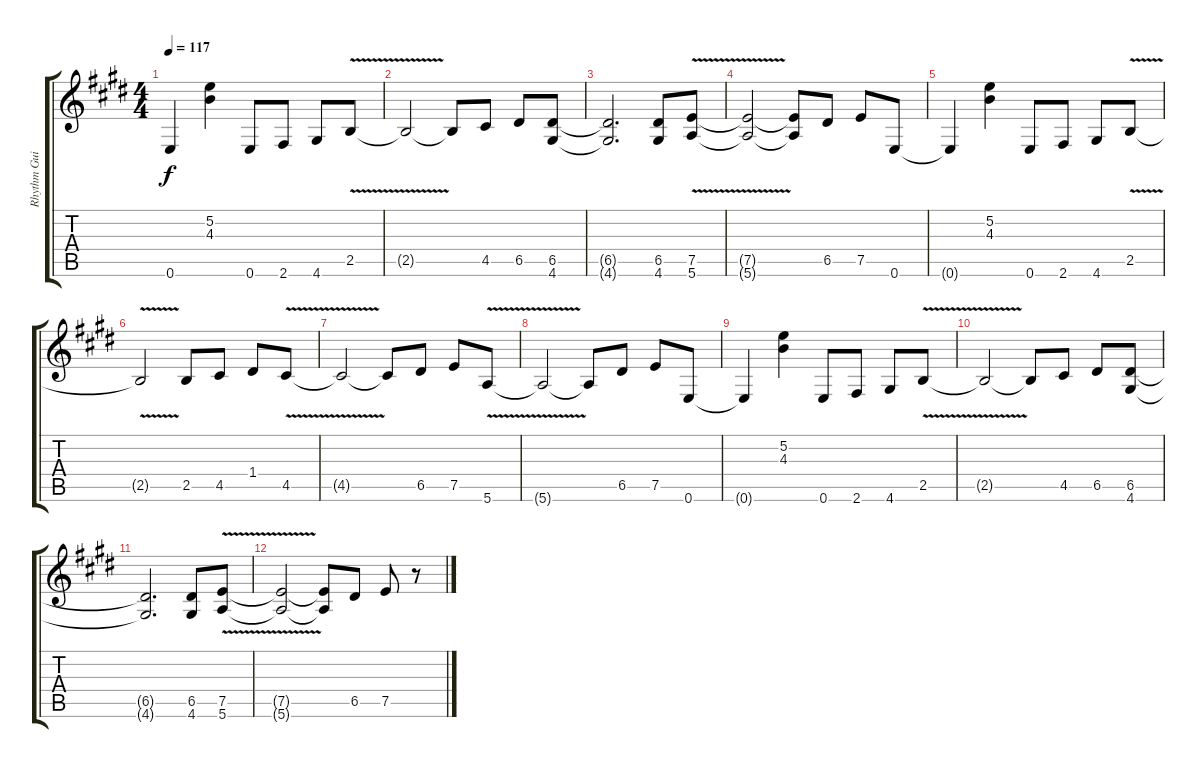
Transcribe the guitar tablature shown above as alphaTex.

\track ("Rhythm Guitar" "Rhythm Gui") {instrument overdrivenguitar}
\staff {score tabs}
\tuning (E4 B3 G3 D3 A2 E2) {hide}
\ts (4 4)
\tempo 117
\clef g2
\ks c#minor
0.6{t}.4{dy f} (5.2 4.3).4 0.6.8 2.6.8 4.6.8 2.5{v}.8 |
2.5{t}.2 2.5{t}.8 4.5.8 6.5.8 (6.5 4.6).8 |
(6.5{t} 4.6{t}).2{d} (6.5 4.6).8 (7.5{v} 5.6).8 |
(7.5{t} 5.6{t}).2 (7.5{t} 5.6{t}).8 6.5.8 7.5.8 0.6.8 |
0.6{t}.4 (5.2 4.3).4 0.6.8 2.6.8 4.6.8 2.5{v}.8 |
2.5{t}.2 2.5.8 4.5.8 1.4.8 4.5{v}.8 |
4.5{t}.2 4.5{t}.8 6.5.8 7.5.8 5.6{v}.8 |
5.6{t}.2 5.6{t}.8 6.5.8 7.5.8 0.6.8 |
0.6{t}.4 (5.2 4.3).4 0.6.8 2.6.8 4.6.8 2.5{v}.8 |
2.5{t}.2 2.5{t}.8 4.5.8 6.5.8 (6.5 4.6).8 |
(6.5{t} 4.6{t}).2{d} (6.5 4.6).8 (7.5{v} 5.6).8 |
(7.5{t} 5.6{t}).2 (7.5{t} 5.6{t}).8 6.5.8 7.5.8 r.8
